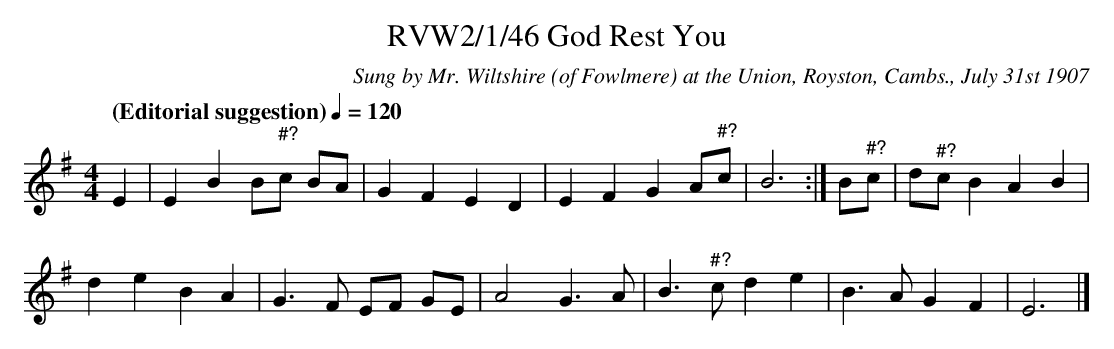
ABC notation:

X:1
T:RVW2/1/46 God Rest You
C:Sung by Mr. Wiltshire (of Fowlmere) at the Union, Royston, Cambs., July 31st 1907
L:1/8
Q:"(Editorial suggestion)" 1/4=120
M:4/4
K:Eaeo
E2 | E2 B2 B"^#?"c BA | G2 F2 E2 D2 | E2 F2 G2 A"^#?"c | B6 :| B"^#?"c | d"^#?"c B2 A2 B2 |
d2 e2 B2 A2 | G3 F EF GE | A4 G3 A | B3"^#?" c d2 e2 | B3 A G2 F2 | E6 |]
